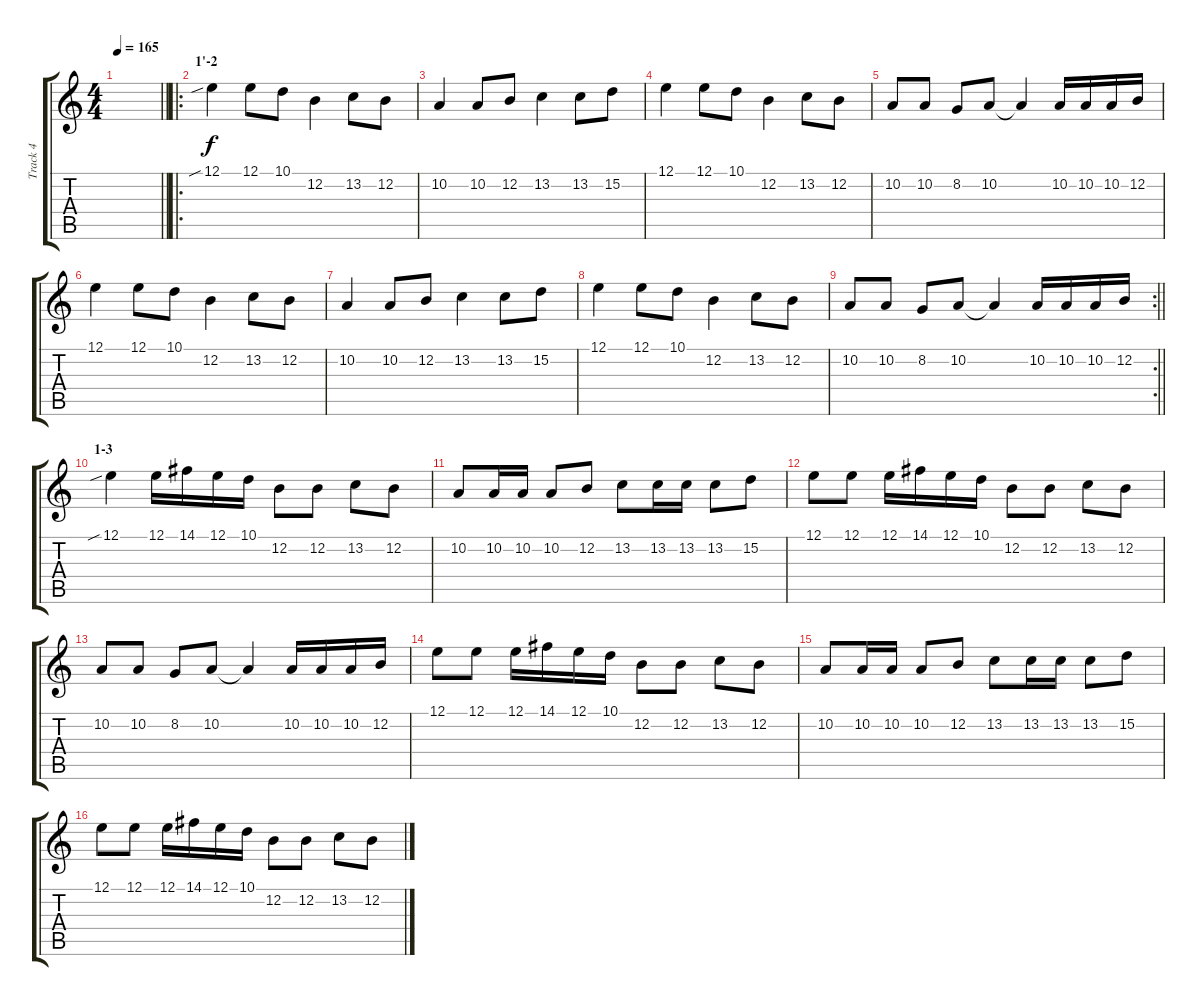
\track ("Track 4" "Track 4") {instrument violin}
\staff {score tabs}
\tuning (E4 B3 G3 D3 A2 E2) {hide}
\ts (4 4)
\tempo 165
\clef g2
\barLineRight lightlight
\ks c
|
\ro
\section ("" "1'-2")
12.1{sib}.4 12.1.8 10.1.8 12.2.4 13.2.8 12.2.8 |
10.2.4 10.2.8 12.2.8 13.2.4 13.2.8 15.2.8 |
12.1.4 12.1.8 10.1.8 12.2.4 13.2.8 12.2.8 |
10.2.8 10.2.8 8.2.8 10.2.8 10.2{t}.4 10.2.16 10.2.16 10.2.16 12.2.16 |
12.1.4 12.1.8 10.1.8 12.2.4 13.2.8 12.2.8 |
10.2.4 10.2.8 12.2.8 13.2.4 13.2.8 15.2.8 |
12.1.4 12.1.8 10.1.8 12.2.4 13.2.8 12.2.8 |
\rc 2
\barLineRight lightlight
10.2.8 10.2.8 8.2.8 10.2.8 10.2{t}.4 10.2.16 10.2.16 10.2.16 12.2.16 |
\section ("" "1-3")
12.1{sib}.4 12.1.16 14.1.16 12.1.16 10.1.16 12.2.8 12.2.8 13.2.8 12.2.8 |
10.2.8 10.2.16 10.2.16 10.2.8 12.2.8 13.2.8 13.2.16 13.2.16 13.2.8 15.2.8 |
12.1.8 12.1.8 12.1.16 14.1.16 12.1.16 10.1.16 12.2.8 12.2.8 13.2.8 12.2.8 |
10.2.8 10.2.8 8.2.8 10.2.8 10.2{t}.4 10.2.16 10.2.16 10.2.16 12.2.16 |
12.1.8 12.1.8 12.1.16 14.1.16 12.1.16 10.1.16 12.2.8 12.2.8 13.2.8 12.2.8 |
10.2.8 10.2.16 10.2.16 10.2.8 12.2.8 13.2.8 13.2.16 13.2.16 13.2.8 15.2.8 |
12.1.8 12.1.8 12.1.16 14.1.16 12.1.16 10.1.16 12.2.8 12.2.8 13.2.8 12.2.8
